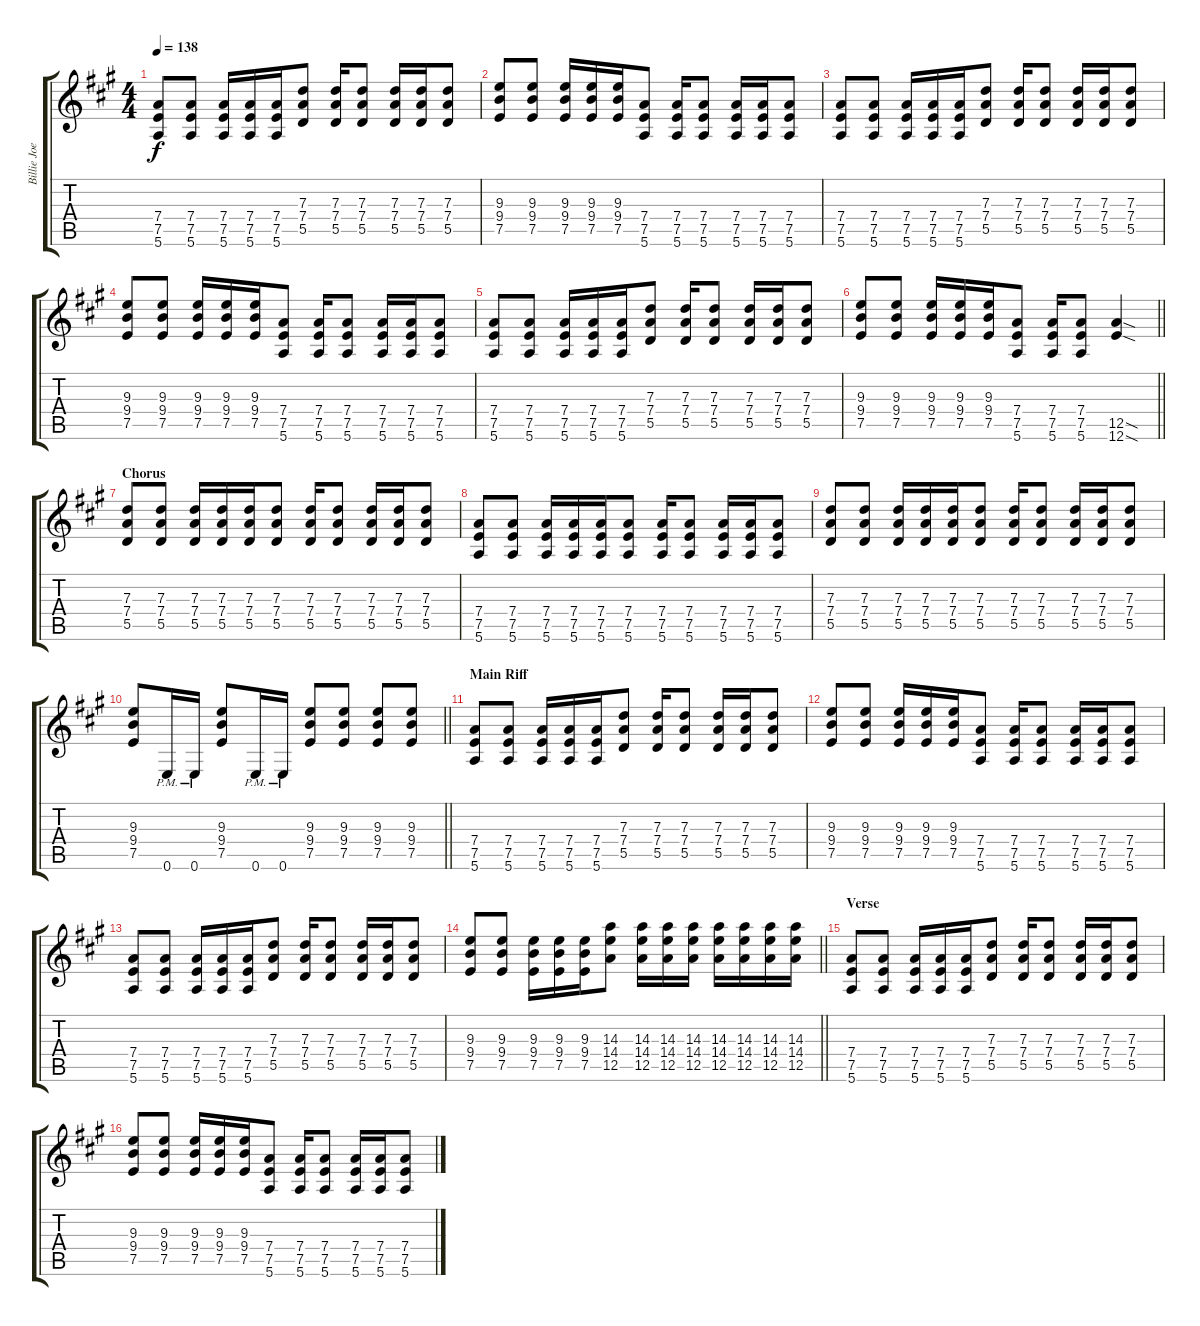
\track ("Billie Joe Lead" "Billie Joe") {instrument overdrivenguitar}
\staff {score tabs}
\tuning (E4 B3 G3 D3 A2 E2) {hide}
\ts (4 4)
\tempo 138
\clef g2
\ks a
(7.4 7.5 5.6).8{dy f} (7.4 7.5 5.6).8 (7.4 7.5 5.6).16 (7.4 7.5 5.6).16 (7.4 7.5 5.6).16 (7.3 7.4 5.5).8 (7.3 7.4 5.5).16 (7.3 7.4 5.5).8 (7.3 7.4 5.5).16 (7.3 7.4 5.5).16 (7.3 7.4 5.5).8 |
(9.3 9.4 7.5).8 (9.3 9.4 7.5).8 (9.3 9.4 7.5).16 (9.3 9.4 7.5).16 (9.3 9.4 7.5).16 (7.4 7.5 5.6).8 (7.4 7.5 5.6).16 (7.4 7.5 5.6).8 (7.4 7.5 5.6).16 (7.4 7.5 5.6).16 (7.4 7.5 5.6).8 |
(7.4 7.5 5.6).8 (7.4 7.5 5.6).8 (7.4 7.5 5.6).16 (7.4 7.5 5.6).16 (7.4 7.5 5.6).16 (7.3 7.4 5.5).8 (7.3 7.4 5.5).16 (7.3 7.4 5.5).8 (7.3 7.4 5.5).16 (7.3 7.4 5.5).16 (7.3 7.4 5.5).8 |
(9.3 9.4 7.5).8 (9.3 9.4 7.5).8 (9.3 9.4 7.5).16 (9.3 9.4 7.5).16 (9.3 9.4 7.5).16 (7.4 7.5 5.6).8 (7.4 7.5 5.6).16 (7.4 7.5 5.6).8 (7.4 7.5 5.6).16 (7.4 7.5 5.6).16 (7.4 7.5 5.6).8 |
(7.4 7.5 5.6).8 (7.4 7.5 5.6).8 (7.4 7.5 5.6).16 (7.4 7.5 5.6).16 (7.4 7.5 5.6).16 (7.3 7.4 5.5).8 (7.3 7.4 5.5).16 (7.3 7.4 5.5).8 (7.3 7.4 5.5).16 (7.3 7.4 5.5).16 (7.3 7.4 5.5).8 |
\barLineRight lightlight
(9.3 9.4 7.5).8 (9.3 9.4 7.5).8 (9.3 9.4 7.5).16 (9.3 9.4 7.5).16 (9.3 9.4 7.5).16 (7.4 7.5 5.6).8 (7.4 7.5 5.6).16 (7.4 7.5 5.6).8 (12.5{sod} 12.6{sod}).4 |
\section ("" "Chorus")
(7.3 7.4 5.5).8 (7.3 7.4 5.5).8 (7.3 7.4 5.5).16 (7.3 7.4 5.5).16 (7.3 7.4 5.5).16 (7.3 7.4 5.5).8 (7.3 7.4 5.5).16 (7.3 7.4 5.5).8 (7.3 7.4 5.5).16 (7.3 7.4 5.5).16 (7.3 7.4 5.5).8 |
(7.4 7.5 5.6).8 (7.4 7.5 5.6).8 (7.4 7.5 5.6).16 (7.4 7.5 5.6).16 (7.4 7.5 5.6).16 (7.4 7.5 5.6).8 (7.4 7.5 5.6).16 (7.4 7.5 5.6).8 (7.4 7.5 5.6).16 (7.4 7.5 5.6).16 (7.4 7.5 5.6).8 |
(7.3 7.4 5.5).8 (7.3 7.4 5.5).8 (7.3 7.4 5.5).16 (7.3 7.4 5.5).16 (7.3 7.4 5.5).16 (7.3 7.4 5.5).8 (7.3 7.4 5.5).16 (7.3 7.4 5.5).8 (7.3 7.4 5.5).16 (7.3 7.4 5.5).16 (7.3 7.4 5.5).8 |
\barLineRight lightlight
(9.3 9.4 7.5).8 0.6{pm}.16 0.6{pm}.16 (9.3 9.4 7.5).8 0.6{pm}.16 0.6{pm}.16 (9.3 9.4 7.5).8 (9.3 9.4 7.5).8 (9.3 9.4 7.5).8 (9.3 9.4 7.5).8 |
\section ("" "Main Riff")
(7.4 7.5 5.6).8 (7.4 7.5 5.6).8 (7.4 7.5 5.6).16 (7.4 7.5 5.6).16 (7.4 7.5 5.6).16 (7.3 7.4 5.5).8 (7.3 7.4 5.5).16 (7.3 7.4 5.5).8 (7.3 7.4 5.5).16 (7.3 7.4 5.5).16 (7.3 7.4 5.5).8 |
(9.3 9.4 7.5).8 (9.3 9.4 7.5).8 (9.3 9.4 7.5).16 (9.3 9.4 7.5).16 (9.3 9.4 7.5).16 (7.4 7.5 5.6).8 (7.4 7.5 5.6).16 (7.4 7.5 5.6).8 (7.4 7.5 5.6).16 (7.4 7.5 5.6).16 (7.4 7.5 5.6).8 |
(7.4 7.5 5.6).8 (7.4 7.5 5.6).8 (7.4 7.5 5.6).16 (7.4 7.5 5.6).16 (7.4 7.5 5.6).16 (7.3 7.4 5.5).8 (7.3 7.4 5.5).16 (7.3 7.4 5.5).8 (7.3 7.4 5.5).16 (7.3 7.4 5.5).16 (7.3 7.4 5.5).8 |
\barLineRight lightlight
(9.3 9.4 7.5).8 (9.3 9.4 7.5).8 (9.3 9.4 7.5).16 (9.3 9.4 7.5).16 (9.3 9.4 7.5).16 (14.3 14.4 12.5).8 (14.3 14.4 12.5).16 (14.3 14.4 12.5).16 (14.3 14.4 12.5).16 (14.3 14.4 12.5).16 (14.3 14.4 12.5).16 (14.3 14.4 12.5).16 (14.3 14.4 12.5).16 |
\section ("" "Verse")
(7.4 7.5 5.6).8 (7.4 7.5 5.6).8 (7.4 7.5 5.6).16 (7.4 7.5 5.6).16 (7.4 7.5 5.6).16 (7.3 7.4 5.5).8 (7.3 7.4 5.5).16 (7.3 7.4 5.5).8 (7.3 7.4 5.5).16 (7.3 7.4 5.5).16 (7.3 7.4 5.5).8 |
(9.3 9.4 7.5).8 (9.3 9.4 7.5).8 (9.3 9.4 7.5).16 (9.3 9.4 7.5).16 (9.3 9.4 7.5).16 (7.4 7.5 5.6).8 (7.4 7.5 5.6).16 (7.4 7.5 5.6).8 (7.4 7.5 5.6).16 (7.4 7.5 5.6).16 (7.4 7.5 5.6).8
